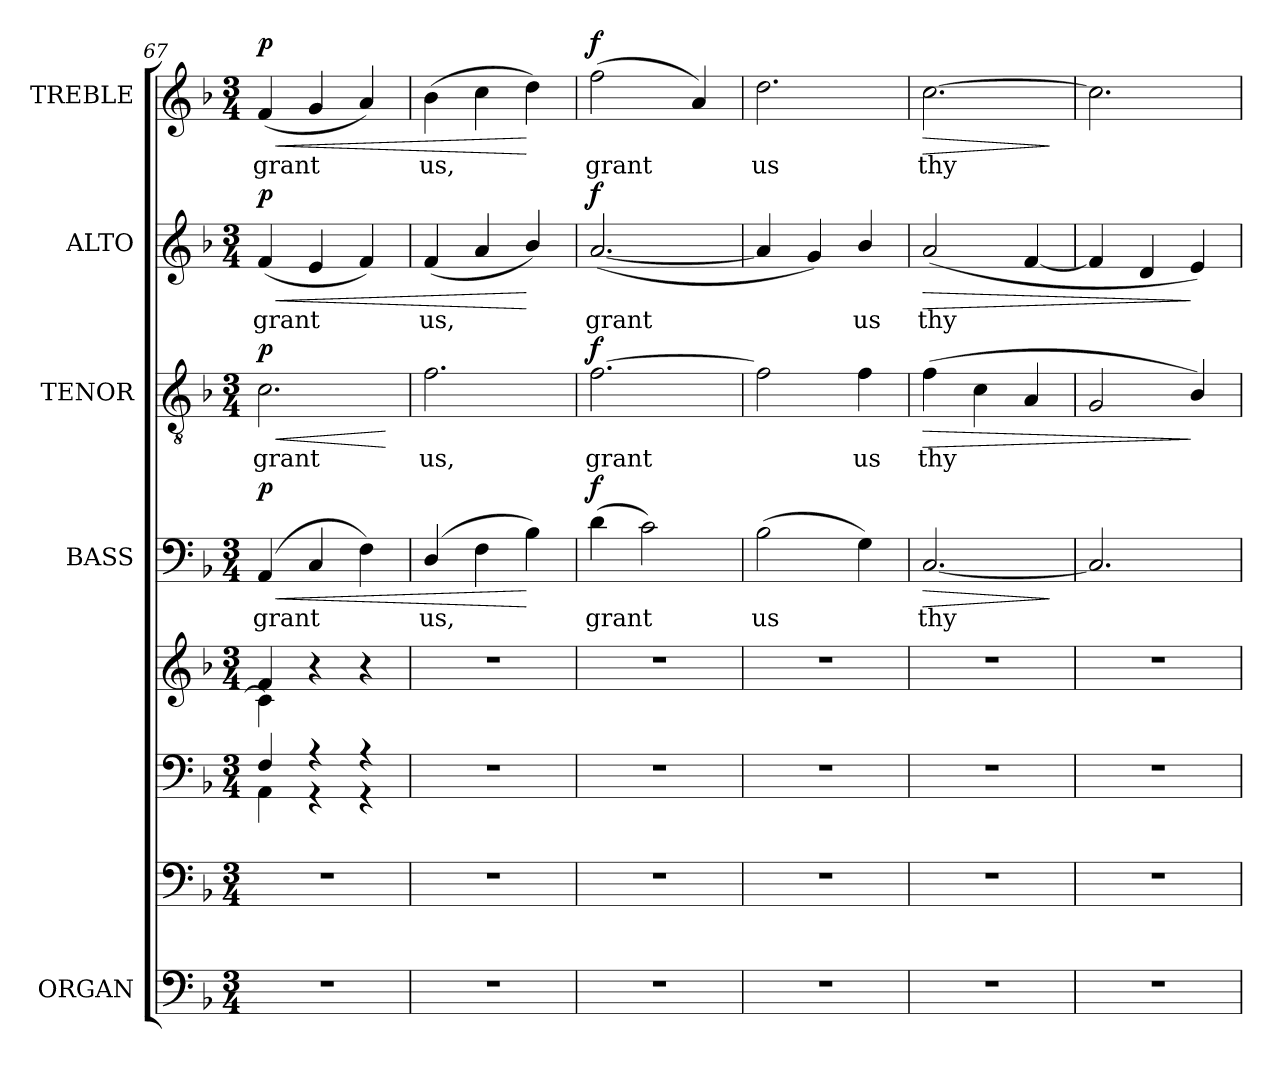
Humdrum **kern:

**kern	**kern	**kern	**kern	**kern	**text	**dynam	**kern	**text	**dynam	**kern	**text	**dynam	**kern	**text	**dynam
*part5	*part5	*part5	*part5	*part4	*part4	*part4	*part3	*part3	*part3	*part2	*part2	*part2	*part1	*part1	*part1
*staff8	*staff7	*staff6	*staff5	*staff4	*staff4	*staff4	*staff3	*staff3	*staff3	*staff2	*staff2	*staff2	*staff1	*staff1	*staff1
*I"ORGAN	*	*	*	*I"BASS	*	*	*I"TENOR	*	*	*I"ALTO	*	*	*I"TREBLE	*	*
*I'Org.	*	*	*	*I'B.	*	*	*I'T.	*	*	*I'A.	*	*	*	*	*
*clefF4	*clefF4	*clefF4	*clefG2	*clefF4	*	*	*clefGv2	*	*	*clefG2	*	*	*clefG2	*	*
*	*	*	*	*	*	*	*ITrd7c12	*	*	*	*	*	*	*	*
*k[b-]	*k[b-]	*k[b-]	*k[b-]	*k[b-]	*	*	*k[b-]	*	*	*k[b-]	*	*	*k[b-]	*	*
*F:	*F:	*F:	*F:	*F:	*	*	*F:	*	*	*F:	*	*	*F:	*	*
*M3/4	*M3/4	*M3/4	*M3/4	*M3/4	*	*	*M3/4	*	*	*M3/4	*	*	*M3/4	*	*
=67	=67	=67	=67	=67	=67	=67	=67	=67	=67	=67	=67	=67	=67	=67	=67
!LO:N:vis=1	!LO:N:vis=1	!	!	!	!	!	!	!	!	!	!	!	!	!	!
*	*	*^	*^	*	*	*	*	*	*	*	*	*	*	*	*
!	!	!	!	!	!	!	!LO:LY:b:color=#000000	!LO:HP:b	!	!	!	!	!	!	!	!	!
!	!	!	!	!	!	!	!	!	!	!LO:LY:b:color=#000000	!LO:HP:b	!	!	!	!	!	!
!	!	!	!	!	!	!	!	!	!	!	!	!	!LO:LY:b:color=#000000	!LO:HP:b	!	!	!
!	!	!	!	!	!	!	!	!	!	!	!	!	!	!	!	!LO:LY:b:color=#000000	!LO:HP:b
2.r	2.r	4Fi/	4AAi\	4fi/	4ci\]	(4AAi/	grant	< p	2.Ci\	grant	< p	(4fi/	grant	< p	(4fi/	grant	< p
.	.	4r	4r	4r	4ryy	4Ci/	.	.	.	.	.	4ei/	.	.	4gi/	.	.
.	.	4r	4r	4r	4ryy	4Fi\)	.	.	.	.	.	4fi/)	.	.	4ai/)	.	.
*	*	*v	*v	*	*	*	*	*	*	*	*	*	*	*	*	*	*
*	*	*	*v	*v	*	*	*	*	*	*	*	*	*	*	*	*
.	.	.	.	.	.	.	.	.	[	.	.	.	.	.	.
!!LO:PB:g=z
=68	=68	=68	=68	=68	=68	=68	=68	=68	=68	=68	=68	=68	=68	=68	=68
!LO:N:vis=1	!LO:N:vis=1	!LO:N:vis=1	!LO:N:vis=1	!	!	!	!	!	!	!	!	!	!	!	!
!	!	!	!	!	!LO:LY:b:color=#000000	!	!	!	!	!	!	!	!	!	!
!	!	!	!	!	!	!	!	!LO:LY:b:color=#000000	!	!	!	!	!	!	!
!	!	!	!	!	!	!	!	!	!	!	!LO:LY:b:color=#000000	!	!	!	!
!	!	!	!	!	!	!	!	!	!	!	!	!	!	!LO:LY:b:color=#000000	!
2.r	2.r	2.r	2.r	(4Di/	us,	.	2.Fi\	us,	.	(4fi/	us,	.	(4b-i\	us,	.
.	.	.	.	4Fi\	.	.	.	.	.	4ai/	.	.	4cci\	.	.
.	.	.	.	4B-i\)	.	[	.	.	.	4b-i/)	.	[	4ddi\)	.	[
=69	=69	=69	=69	=69	=69	=69	=69	=69	=69	=69	=69	=69	=69	=69	=69
!LO:N:vis=1	!LO:N:vis=1	!LO:N:vis=1	!LO:N:vis=1	!	!	!	!	!	!	!	!	!	!	!	!
!	!	!	!	!	!LO:LY:b:color=#000000	!	!	!	!	!	!	!	!	!	!
!	!	!	!	!	!	!	!	!LO:LY:b:color=#000000	!	!	!	!	!	!	!
!	!	!	!	!	!	!	!	!	!	!	!LO:LY:b:color=#000000	!	!	!	!
!	!	!	!	!	!	!	!	!	!	!	!	!	!	!LO:LY:b:color=#000000	!
2.r	2.r	2.r	2.r	(4di\	grant	f	[2.Fi\	grant	f	([2.ai/	grant	f	(2ffi\	grant	f
.	.	.	.	2ci\)	.	.	.	.	.	.	.	.	.	.	.
.	.	.	.	.	.	.	.	.	.	.	.	.	4ai/)	.	.
=70	=70	=70	=70	=70	=70	=70	=70	=70	=70	=70	=70	=70	=70	=70	=70
!LO:N:vis=1	!LO:N:vis=1	!LO:N:vis=1	!LO:N:vis=1	!	!	!	!	!	!	!	!	!	!	!	!
!	!	!	!	!	!LO:LY:b:color=#000000	!	!	!	!	!	!	!	!	!	!
!	!	!	!	!	!	!	!	!	!	!	!	!	!	!LO:LY:b:color=#000000	!
2.r	2.r	2.r	2.r	(2B-i\	us	.	2Fi\]	.	.	4ai/]	.	.	2.ddi\	us	.
.	.	.	.	.	.	.	.	.	.	4gi/)	.	.	.	.	.
!	!	!	!	!	!	!	!	!LO:LY:b:color=#000000	!	!	!	!	!	!	!
!	!	!	!	!	!	!	!	!	!	!	!LO:LY:b:color=#000000	!	!	!	!
.	.	.	.	4Gi\)	.	.	4Fi\	us	.	4b-i/	us	.	.	.	.
=71	=71	=71	=71	=71	=71	=71	=71	=71	=71	=71	=71	=71	=71	=71	=71
!LO:N:vis=1	!LO:N:vis=1	!LO:N:vis=1	!LO:N:vis=1	!	!	!	!	!	!	!	!	!	!	!	!
!	!	!	!	!	!LO:LY:b:color=#000000	!LO:HP:b	!	!	!	!	!	!	!	!	!
!	!	!	!	!	!	!	!	!LO:LY:b:color=#000000	!LO:HP:b	!	!	!	!	!	!
!	!	!	!	!	!	!	!	!	!	!	!LO:LY:b:color=#000000	!LO:HP:b	!	!	!
!	!	!	!	!	!	!	!	!	!	!	!	!	!	!LO:LY:b:color=#000000	!LO:HP:b
2.r	2.r	2.r	2.r	[2.Ci/	thy	>	(4Fi\	thy	>	(2ai/	thy	>	[2.cci\	thy	>
.	.	.	.	.	.	.	4Ci\	.	.	.	.	.	.	.	.
.	.	.	.	.	.	.	4AAi/	.	.	[4fi/	.	.	.	.	.
.	.	.	.	.	.	]	.	.	.	.	.	.	.	.	]
=72	=72	=72	=72	=72	=72	=72	=72	=72	=72	=72	=72	=72	=72	=72	=72
!LO:N:vis=1	!LO:N:vis=1	!LO:N:vis=1	!LO:N:vis=1	!	!	!	!	!	!	!	!	!	!	!	!
2.r	2.r	2.r	2.r	2.Ci/]	.	.	2GGi/	.	.	4fi/]	.	.	2.cci\]	.	.
.	.	.	.	.	.	.	.	.	.	4di/	.	.	.	.	.
.	.	.	.	.	.	.	4BB-i/)	.	]	4ei/)	.	]	.	.	.
=	=	=	=	=	=	=	=	=	=	=	=	=	=	=	=
*-	*-	*-	*-	*-	*-	*-	*-	*-	*-	*-	*-	*-	*-	*-	*-
